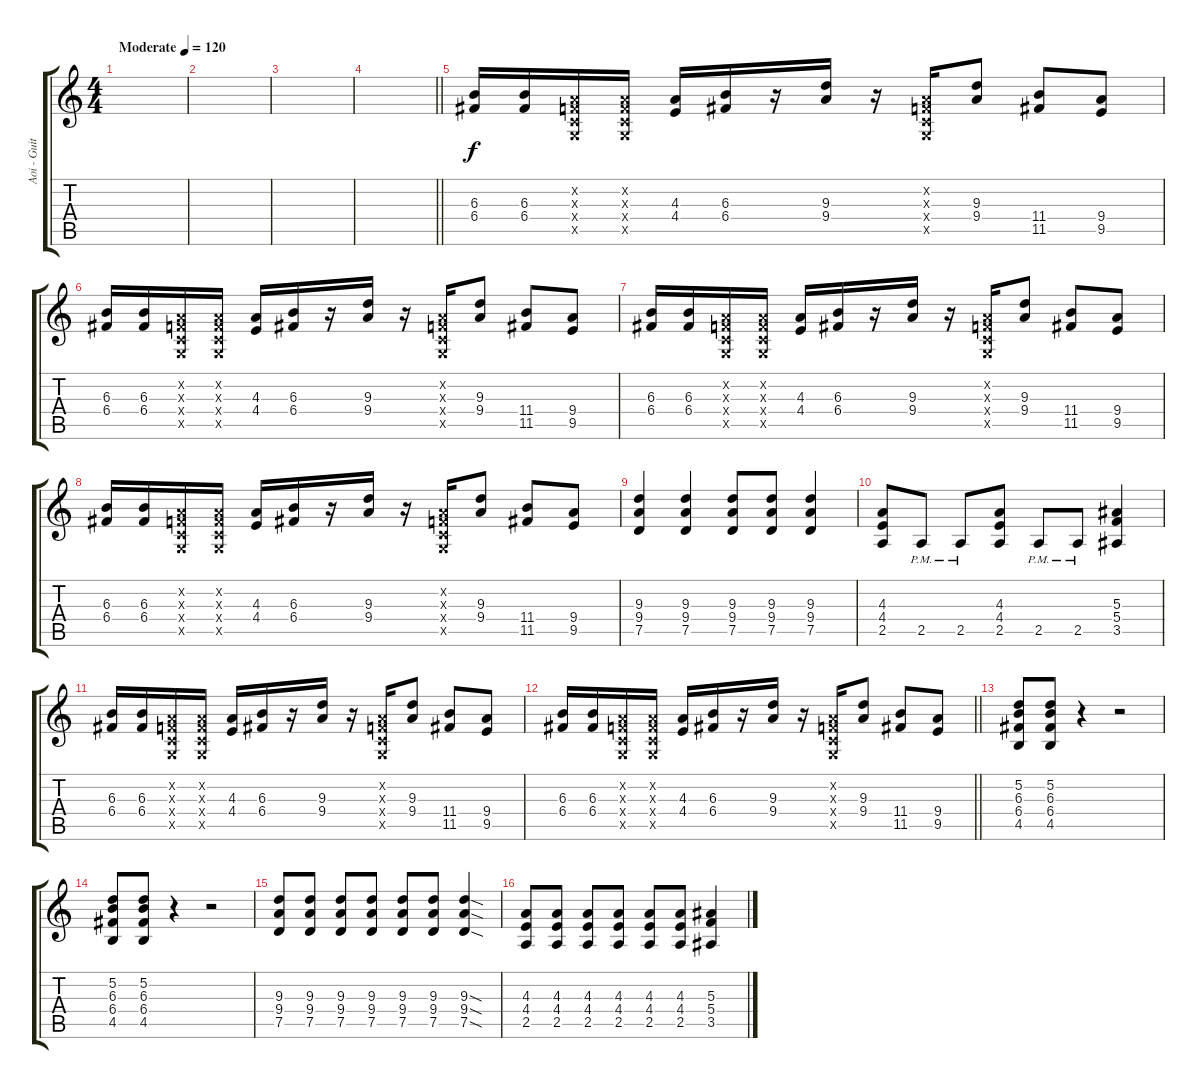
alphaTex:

\track ("Aoi - Guitar 2" "Aoi - Guit") {instrument distortionguitar}
\staff {score tabs}
\tuning (D4 A3 F3 C3 G2 D2) {hide}
\ts (4 4)
\tempo (120 "Moderate")
\clef g2
\ks c
|
|
|
\barLineRight lightlight
|
(6.3 6.4).16 (6.3 6.4).16 (0.2{x} 0.3{x} 0.4{x} 0.5{x}).16 (0.2{x} 0.3{x} 0.4{x} 0.5{x}).16 (4.3 4.4).16 (6.3 6.4).16 r.16 (9.3 9.4).16 r.16 (0.2{x} 0.3{x} 0.4{x} 0.5{x}).16 (9.3 9.4).8 (11.4 11.5).8 (9.4 9.5).8 |
(6.3 6.4).16 (6.3 6.4).16 (0.2{x} 0.3{x} 0.4{x} 0.5{x}).16 (0.2{x} 0.3{x} 0.4{x} 0.5{x}).16 (4.3 4.4).16 (6.3 6.4).16 r.16 (9.3 9.4).16 r.16 (0.2{x} 0.3{x} 0.4{x} 0.5{x}).16 (9.3 9.4).8 (11.4 11.5).8 (9.4 9.5).8 |
(6.3 6.4).16 (6.3 6.4).16 (0.2{x} 0.3{x} 0.4{x} 0.5{x}).16 (0.2{x} 0.3{x} 0.4{x} 0.5{x}).16 (4.3 4.4).16 (6.3 6.4).16 r.16 (9.3 9.4).16 r.16 (0.2{x} 0.3{x} 0.4{x} 0.5{x}).16 (9.3 9.4).8 (11.4 11.5).8 (9.4 9.5).8 |
(6.3 6.4).16 (6.3 6.4).16 (0.2{x} 0.3{x} 0.4{x} 0.5{x}).16 (0.2{x} 0.3{x} 0.4{x} 0.5{x}).16 (4.3 4.4).16 (6.3 6.4).16 r.16 (9.3 9.4).16 r.16 (0.2{x} 0.3{x} 0.4{x} 0.5{x}).16 (9.3 9.4).8 (11.4 11.5).8 (9.4 9.5).8 |
(9.3 9.4 7.5).4 (9.3 9.4 7.5).4 (9.3 9.4 7.5).8 (9.3 9.4 7.5).8 (9.3 9.4 7.5).4 |
(4.3 4.4 2.5).8 2.5{pm}.8 2.5{pm}.8 (4.3 4.4 2.5).8 2.5{pm}.8 2.5{pm}.8 (5.3 5.4 3.5).4 |
(6.3 6.4).16 (6.3 6.4).16 (0.2{x} 0.3{x} 0.4{x} 0.5{x}).16 (0.2{x} 0.3{x} 0.4{x} 0.5{x}).16 (4.3 4.4).16 (6.3 6.4).16 r.16 (9.3 9.4).16 r.16 (0.2{x} 0.3{x} 0.4{x} 0.5{x}).16 (9.3 9.4).8 (11.4 11.5).8 (9.4 9.5).8 |
\barLineRight lightlight
(6.3 6.4).16 (6.3 6.4).16 (0.2{x} 0.3{x} 0.4{x} 0.5{x}).16 (0.2{x} 0.3{x} 0.4{x} 0.5{x}).16 (4.3 4.4).16 (6.3 6.4).16 r.16 (9.3 9.4).16 r.16 (0.2{x} 0.3{x} 0.4{x} 0.5{x}).16 (9.3 9.4).8 (11.4 11.5).8 (9.4 9.5).8 |
(5.2 6.3 6.4 4.5).8 (5.2 6.3 6.4 4.5).8 r.4 r.2 |
(5.2 6.3 6.4 4.5).8 (5.2 6.3 6.4 4.5).8 r.4 r.2 |
(9.3 9.4 7.5).8 (9.3 9.4 7.5).8 (9.3 9.4 7.5).8 (9.3 9.4 7.5).8 (9.3 9.4 7.5).8 (9.3 9.4 7.5).8 (9.3{sod} 9.4{sod} 7.5{sod}).4 |
(4.3 4.4 2.5).8 (4.3 4.4 2.5).8 (4.3 4.4 2.5).8 (4.3 4.4 2.5).8 (4.3 4.4 2.5).8 (4.3 4.4 2.5).8 (5.3 5.4 3.5).4
